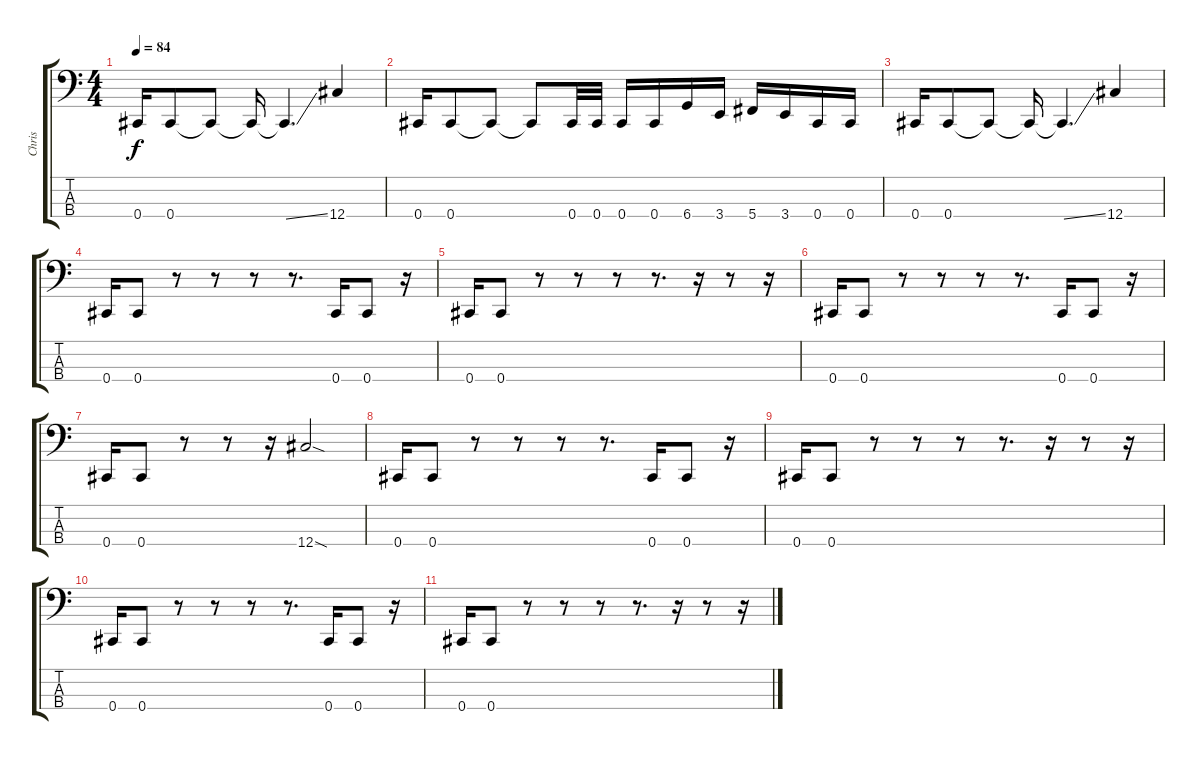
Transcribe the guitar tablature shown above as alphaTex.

\track ("Chris" "Chris") {instrument electricbasspick}
\staff {score tabs}
\tuning (Gb2 Db2 Ab1 Db1) {hide}
\ts (4 4)
\tempo 84
\clef f4
\ks c
0.4.16{dy f} 0.4.8 0.4{t}.8 0.4{t}.16 0.4{ss t}.4{d} 12.4.4 |
0.4.16 0.4.8 0.4{t}.8 0.4{t}.8 0.4.32 0.4.32 0.4.16 0.4.16 6.4.16 3.4.16 5.4.16 3.4.16 0.4.16 0.4.16 |
0.4.16 0.4.8 0.4{t}.8 0.4{t}.16 0.4{ss t}.4{d} 12.4.4 |
0.4.16 0.4.8 r.8 r.8 r.8 r.8{d} 0.4.16 0.4.8 r.16 |
0.4.16 0.4.8 r.8 r.8 r.8 r.8{d} r.16 r.8 r.16 |
0.4.16 0.4.8 r.8 r.8 r.8 r.8{d} 0.4.16 0.4.8 r.16 |
0.4.16 0.4.8 r.8 r.8 r.16 12.4{sod}.2 |
0.4.16 0.4.8 r.8 r.8 r.8 r.8{d} 0.4.16 0.4.8 r.16 |
0.4.16 0.4.8 r.8 r.8 r.8 r.8{d} r.16 r.8 r.16 |
0.4.16 0.4.8 r.8 r.8 r.8 r.8{d} 0.4.16 0.4.8 r.16 |
0.4.16 0.4.8 r.8 r.8 r.8 r.8{d} r.16 r.8 r.16
